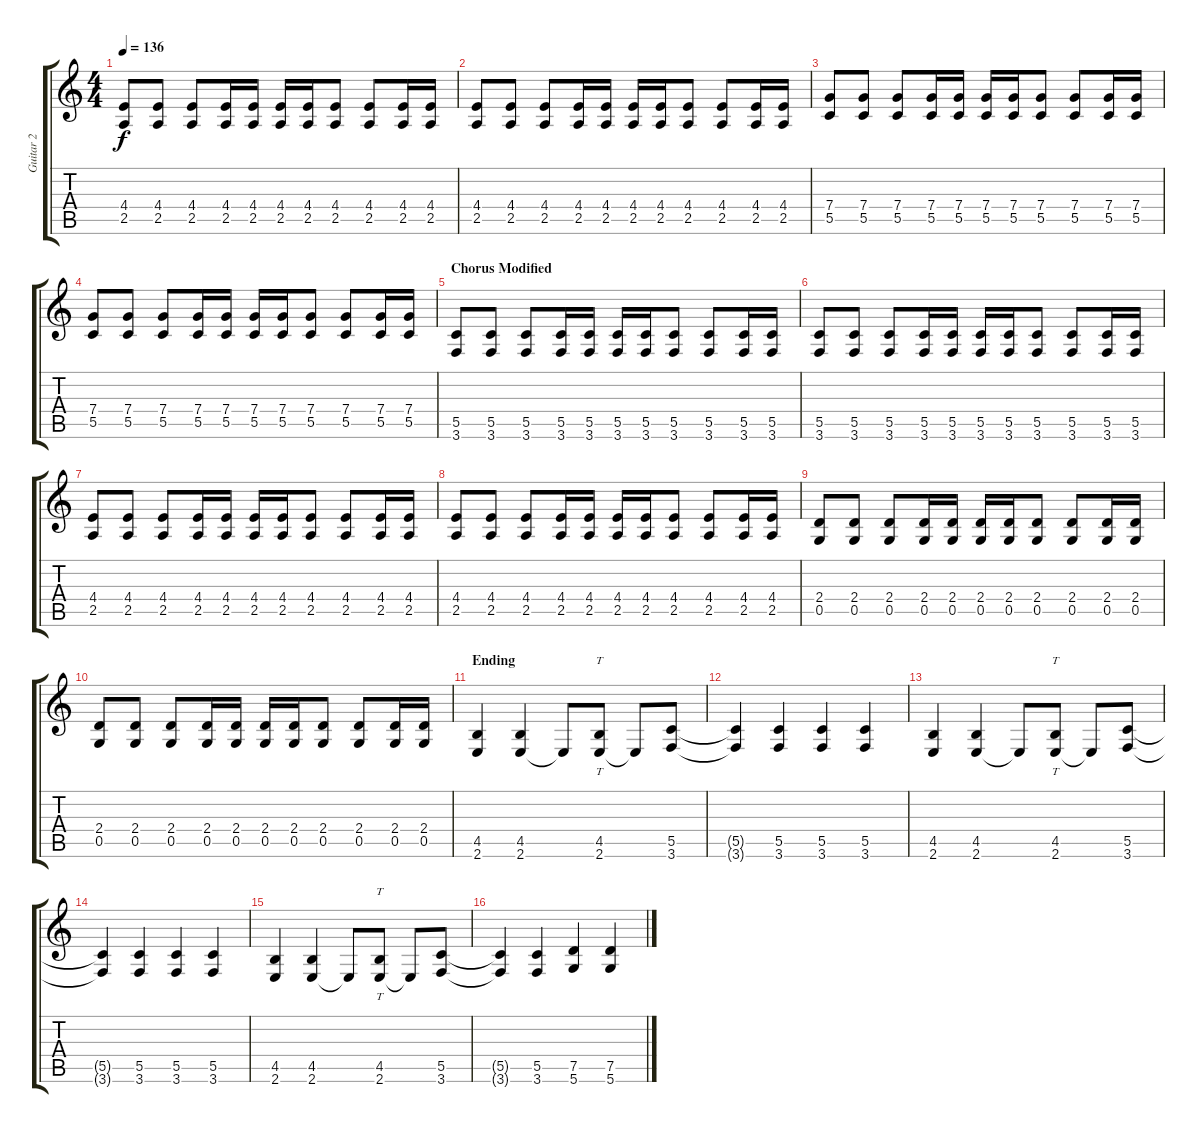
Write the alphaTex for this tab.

\track ("Guitar 2" "Guitar 2") {instrument electricguitarclean}
\staff {score tabs}
\tuning (D4 A3 F3 C3 G2 D2) {hide}
\ts (4 4)
\tempo 136
\clef g2
\ks c
(4.4 2.5).8{dy f} (4.4 2.5).8 (4.4 2.5).8 (4.4 2.5).16 (4.4 2.5).16 (4.4 2.5).16 (4.4 2.5).16 (4.4 2.5).8 (4.4 2.5).8 (4.4 2.5).16 (4.4 2.5).16 |
(4.4 2.5).8 (4.4 2.5).8 (4.4 2.5).8 (4.4 2.5).16 (4.4 2.5).16 (4.4 2.5).16 (4.4 2.5).16 (4.4 2.5).8 (4.4 2.5).8 (4.4 2.5).16 (4.4 2.5).16 |
(7.4 5.5).8 (7.4 5.5).8 (7.4 5.5).8 (7.4 5.5).16 (7.4 5.5).16 (7.4 5.5).16 (7.4 5.5).16 (7.4 5.5).8 (7.4 5.5).8 (7.4 5.5).16 (7.4 5.5).16 |
(7.4 5.5).8 (7.4 5.5).8 (7.4 5.5).8 (7.4 5.5).16 (7.4 5.5).16 (7.4 5.5).16 (7.4 5.5).16 (7.4 5.5).8 (7.4 5.5).8 (7.4 5.5).16 (7.4 5.5).16 |
\section ("" "Chorus Modified")
(5.5 3.6).8{volume 16 instrument distortionguitar} (5.5 3.6).8 (5.5 3.6).8 (5.5 3.6).16 (5.5 3.6).16 (5.5 3.6).16 (5.5 3.6).16 (5.5 3.6).8 (5.5 3.6).8 (5.5 3.6).16 (5.5 3.6).16 |
(5.5 3.6).8 (5.5 3.6).8 (5.5 3.6).8 (5.5 3.6).16 (5.5 3.6).16 (5.5 3.6).16 (5.5 3.6).16 (5.5 3.6).8 (5.5 3.6).8 (5.5 3.6).16 (5.5 3.6).16 |
(4.4 2.5).8 (4.4 2.5).8 (4.4 2.5).8 (4.4 2.5).16 (4.4 2.5).16 (4.4 2.5).16 (4.4 2.5).16 (4.4 2.5).8 (4.4 2.5).8 (4.4 2.5).16 (4.4 2.5).16 |
(4.4 2.5).8 (4.4 2.5).8 (4.4 2.5).8 (4.4 2.5).16 (4.4 2.5).16 (4.4 2.5).16 (4.4 2.5).16 (4.4 2.5).8 (4.4 2.5).8 (4.4 2.5).16 (4.4 2.5).16 |
(2.4 0.5).8 (2.4 0.5).8 (2.4 0.5).8 (2.4 0.5).16 (2.4 0.5).16 (2.4 0.5).16 (2.4 0.5).16 (2.4 0.5).8 (2.4 0.5).8 (2.4 0.5).16 (2.4 0.5).16 |
(2.4 0.5).8 (2.4 0.5).8 (2.4 0.5).8 (2.4 0.5).16 (2.4 0.5).16 (2.4 0.5).16 (2.4 0.5).16 (2.4 0.5).8 (2.4 0.5).8 (2.4 0.5).16 (2.4 0.5).16 |
\section ("" "Ending")
(4.5 2.6).4{volume 16 instrument distortionguitar} (4.5 2.6).4 2.6{t}.8 (4.5 2.6).8{tt} 2.6{t}.8 (5.5 3.6).8 |
(5.5{t} 3.6{t}).4 (5.5 3.6).4 (5.5 3.6).4 (5.5 3.6).4 |
(4.5 2.6).4 (4.5 2.6).4 2.6{t}.8 (4.5 2.6).8{tt} 2.6{t}.8 (5.5 3.6).8 |
(5.5{t} 3.6{t}).4 (5.5 3.6).4 (5.5 3.6).4 (5.5 3.6).4 |
(4.5 2.6).4 (4.5 2.6).4 2.6{t}.8 (4.5 2.6).8{tt} 2.6{t}.8 (5.5 3.6).8 |
(5.5{t} 3.6{t}).4 (5.5 3.6).4 (7.5 5.6).4 (7.5 5.6).4
